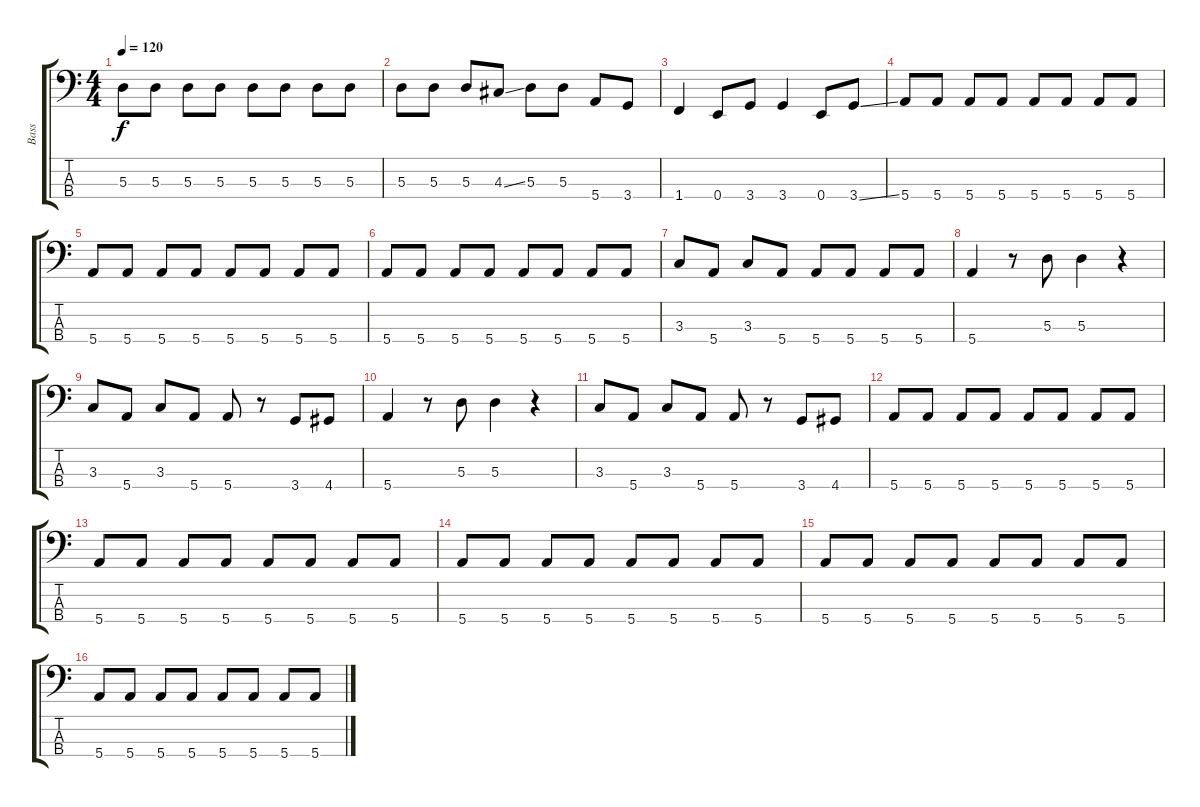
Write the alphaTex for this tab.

\track ("Bass " "Bass ") {instrument electricbassfinger}
\staff {score tabs}
\tuning (G2 D2 A1 E1) {hide}
\ts (4 4)
\tempo 120
\clef f4
\ks c
5.3.8{dy f} 5.3.8 5.3.8 5.3.8 5.3.8 5.3.8 5.3.8 5.3.8 |
5.3.8 5.3.8 5.3.8 4.3{ss}.8 5.3.8 5.3.8 5.4.8 3.4.8 |
1.4.4 0.4.8 3.4.8 3.4.4 0.4.8 3.4{ss}.8 |
5.4.8 5.4.8 5.4.8 5.4.8 5.4.8 5.4.8 5.4.8 5.4.8 |
5.4.8 5.4.8 5.4.8 5.4.8 5.4.8 5.4.8 5.4.8 5.4.8 |
5.4.8 5.4.8 5.4.8 5.4.8 5.4.8 5.4.8 5.4.8 5.4.8 |
3.3.8 5.4.8 3.3.8 5.4.8 5.4.8 5.4.8 5.4.8 5.4.8 |
5.4.4 r.8 5.3.8 5.3.4 r.4 |
3.3.8 5.4.8 3.3.8 5.4.8 5.4.8 r.8 3.4.8 4.4.8 |
5.4.4 r.8 5.3.8 5.3.4 r.4 |
3.3.8 5.4.8 3.3.8 5.4.8 5.4.8 r.8 3.4.8 4.4.8 |
5.4.8 5.4.8 5.4.8 5.4.8 5.4.8 5.4.8 5.4.8 5.4.8 |
5.4.8 5.4.8 5.4.8 5.4.8 5.4.8 5.4.8 5.4.8 5.4.8 |
5.4.8 5.4.8 5.4.8 5.4.8 5.4.8 5.4.8 5.4.8 5.4.8 |
5.4.8 5.4.8 5.4.8 5.4.8 5.4.8 5.4.8 5.4.8 5.4.8 |
5.4.8 5.4.8 5.4.8 5.4.8 5.4.8 5.4.8 5.4.8 5.4.8
